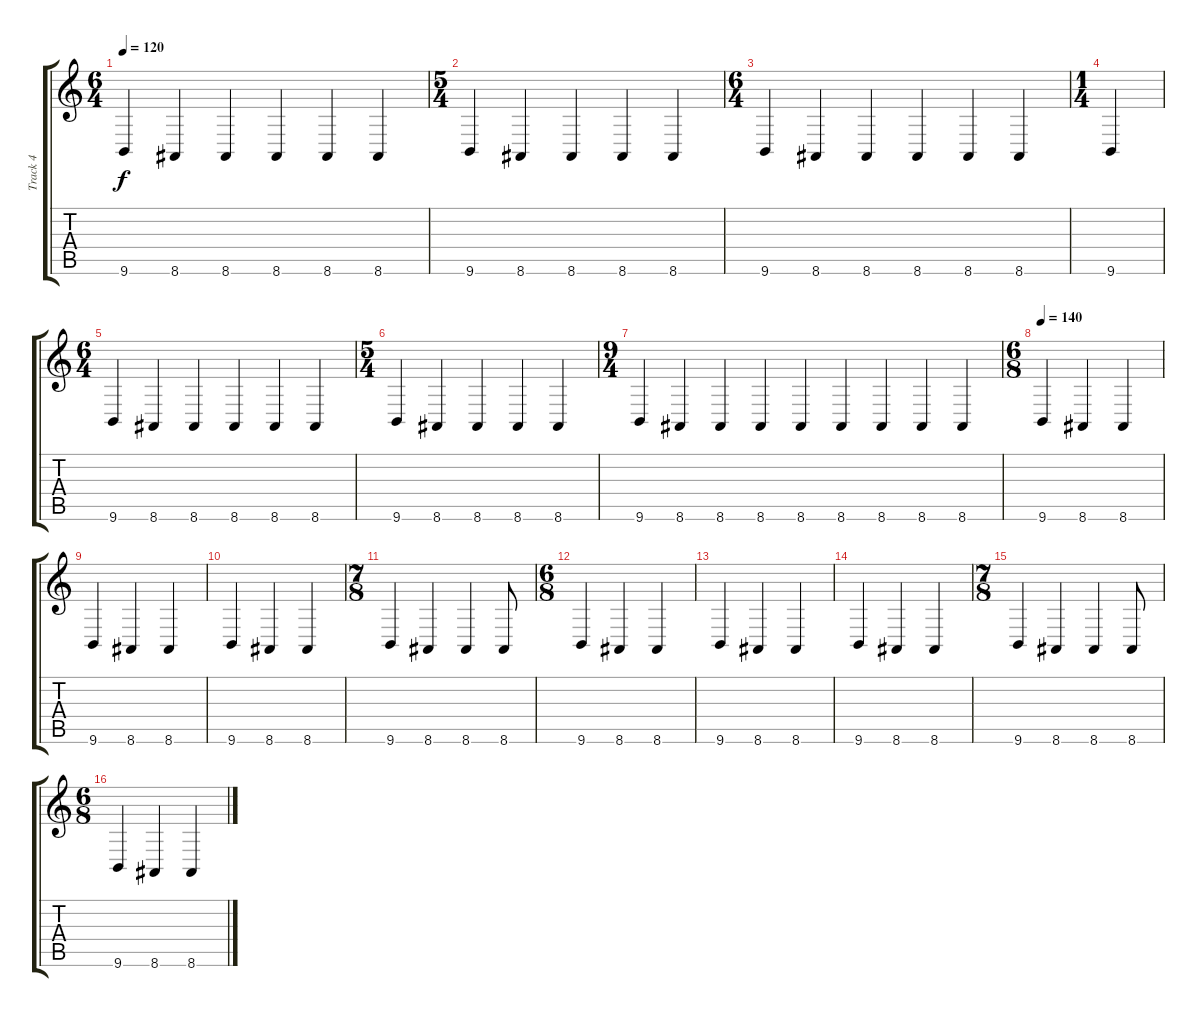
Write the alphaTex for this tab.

\track ("Track 4" "Track 4") {instrument woodblock}
\staff {score tabs}
\tuning (E4 B3 G3 D3 A2 D2) {hide}
\ts (6 4)
\tempo 120
\clef g2
\ks c
9.6.4{dy f} 8.6.4 8.6.4 8.6.4 8.6.4 8.6.4 |
\ts (5 4)
9.6.4 8.6.4 8.6.4 8.6.4 8.6.4 |
\ts (6 4)
9.6.4 8.6.4 8.6.4 8.6.4 8.6.4 8.6.4 |
\ts (1 4)
9.6.4 |
\ts (6 4)
9.6.4 8.6.4 8.6.4 8.6.4 8.6.4 8.6.4 |
\ts (5 4)
9.6.4 8.6.4 8.6.4 8.6.4 8.6.4 |
\ts (9 4)
9.6.4 8.6.4 8.6.4 8.6.4 8.6.4 8.6.4 8.6.4 8.6.4 8.6.4 |
\ts (6 8)
\tempo 140
9.6.4 8.6.4 8.6.4 |
9.6.4 8.6.4 8.6.4 |
9.6.4 8.6.4 8.6.4 |
\ts (7 8)
9.6.4 8.6.4 8.6.4 8.6.8 |
\ts (6 8)
9.6.4 8.6.4 8.6.4 |
9.6.4 8.6.4 8.6.4 |
9.6.4 8.6.4 8.6.4 |
\ts (7 8)
9.6.4 8.6.4 8.6.4 8.6.8 |
\ts (6 8)
9.6.4 8.6.4 8.6.4
